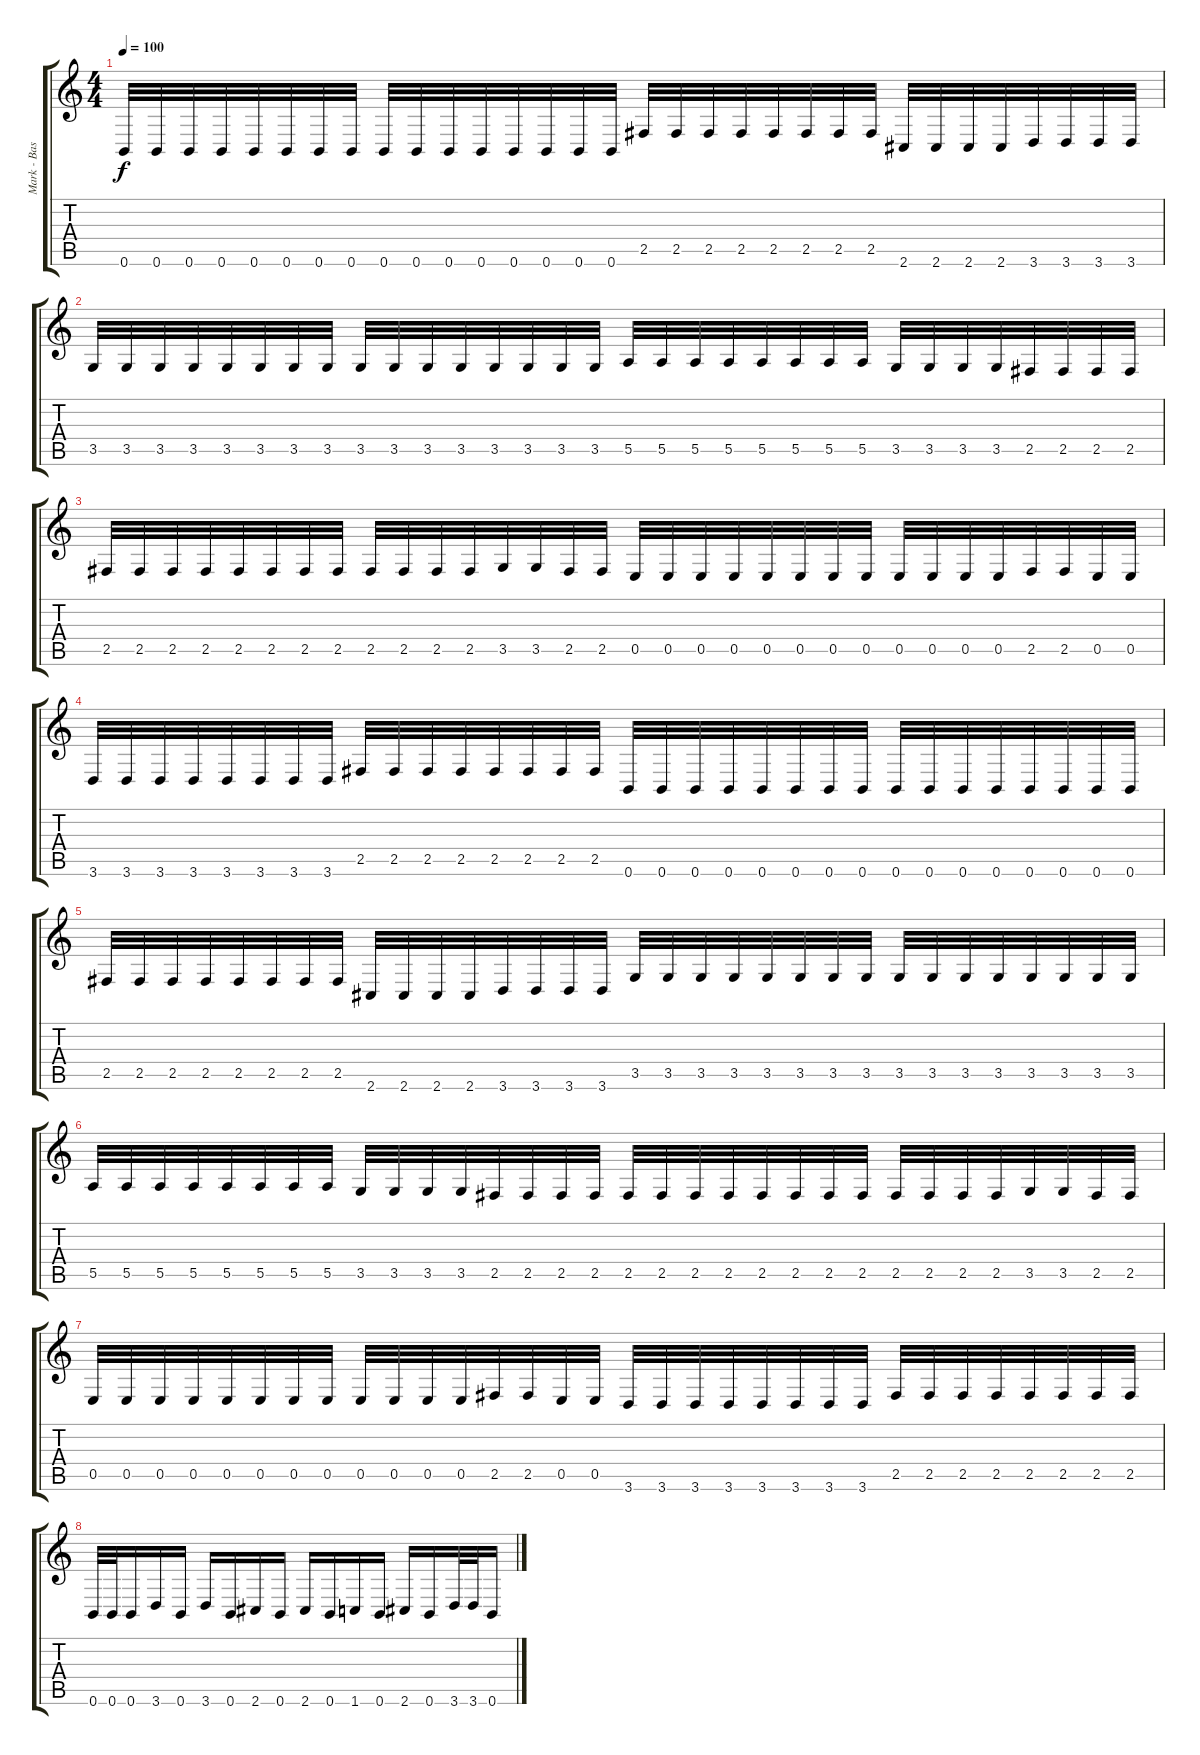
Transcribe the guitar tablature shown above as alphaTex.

\track ("Mark - Bass" "Mark - Bas") {instrument electricbassfinger}
\staff {score tabs}
\tuning (B3 Gb3 D3 A2 E2 B1) {hide}
\ts (4 4)
\tempo 100
\clef g2
\ks c
0.6.32{dy f} 0.6.32 0.6.32 0.6.32 0.6.32 0.6.32 0.6.32 0.6.32 0.6.32 0.6.32 0.6.32 0.6.32 0.6.32 0.6.32 0.6.32 0.6.32 2.5.32 2.5.32 2.5.32 2.5.32 2.5.32 2.5.32 2.5.32 2.5.32 2.6.32 2.6.32 2.6.32 2.6.32 3.6.32 3.6.32 3.6.32 3.6.32 |
3.5.32 3.5.32 3.5.32 3.5.32 3.5.32 3.5.32 3.5.32 3.5.32 3.5.32 3.5.32 3.5.32 3.5.32 3.5.32 3.5.32 3.5.32 3.5.32 5.5.32 5.5.32 5.5.32 5.5.32 5.5.32 5.5.32 5.5.32 5.5.32 3.5.32 3.5.32 3.5.32 3.5.32 2.5.32 2.5.32 2.5.32 2.5.32 |
2.5.32 2.5.32 2.5.32 2.5.32 2.5.32 2.5.32 2.5.32 2.5.32 2.5.32 2.5.32 2.5.32 2.5.32 3.5.32 3.5.32 2.5.32 2.5.32 0.5.32 0.5.32 0.5.32 0.5.32 0.5.32 0.5.32 0.5.32 0.5.32 0.5.32 0.5.32 0.5.32 0.5.32 2.5.32 2.5.32 0.5.32 0.5.32 |
3.6.32 3.6.32 3.6.32 3.6.32 3.6.32 3.6.32 3.6.32 3.6.32 2.5.32 2.5.32 2.5.32 2.5.32 2.5.32 2.5.32 2.5.32 2.5.32 0.6.32 0.6.32 0.6.32 0.6.32 0.6.32 0.6.32 0.6.32 0.6.32 0.6.32 0.6.32 0.6.32 0.6.32 0.6.32 0.6.32 0.6.32 0.6.32 |
2.5.32 2.5.32 2.5.32 2.5.32 2.5.32 2.5.32 2.5.32 2.5.32 2.6.32 2.6.32 2.6.32 2.6.32 3.6.32 3.6.32 3.6.32 3.6.32 3.5.32 3.5.32 3.5.32 3.5.32 3.5.32 3.5.32 3.5.32 3.5.32 3.5.32 3.5.32 3.5.32 3.5.32 3.5.32 3.5.32 3.5.32 3.5.32 |
5.5.32 5.5.32 5.5.32 5.5.32 5.5.32 5.5.32 5.5.32 5.5.32 3.5.32 3.5.32 3.5.32 3.5.32 2.5.32 2.5.32 2.5.32 2.5.32 2.5.32 2.5.32 2.5.32 2.5.32 2.5.32 2.5.32 2.5.32 2.5.32 2.5.32 2.5.32 2.5.32 2.5.32 3.5.32 3.5.32 2.5.32 2.5.32 |
0.5.32 0.5.32 0.5.32 0.5.32 0.5.32 0.5.32 0.5.32 0.5.32 0.5.32 0.5.32 0.5.32 0.5.32 2.5.32 2.5.32 0.5.32 0.5.32 3.6.32 3.6.32 3.6.32 3.6.32 3.6.32 3.6.32 3.6.32 3.6.32 2.5.32 2.5.32 2.5.32 2.5.32 2.5.32 2.5.32 2.5.32 2.5.32 |
0.6.32 0.6.32 0.6.16 3.6.16 0.6.16 3.6.16 0.6.16 2.6.16 0.6.16 2.6.16 0.6.16 1.6.16 0.6.16 2.6.16 0.6.16 3.6.32 3.6.32 0.6.16
